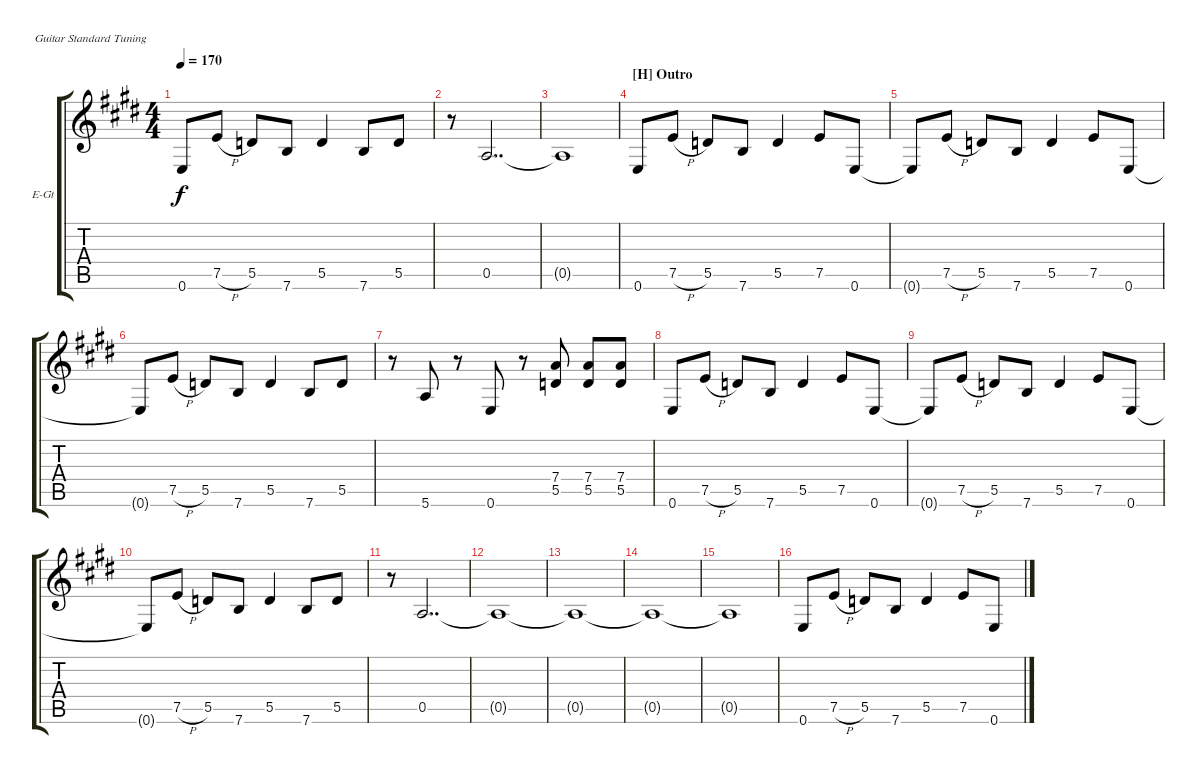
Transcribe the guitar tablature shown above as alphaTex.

\bracketExtendMode groupsimilarinstruments
\firstSystemTrackNameOrientation horizontal
\otherSystemsTrackNameOrientation horizontal
\track ("Guitar 2" "E-Gt") {instrument overdrivenguitar}
\staff {score tabs}
\tuning (E4 B3 G3 D3 A2 E2)
\ts (4 4)
\tempo 170
\clef g2
\scale
1.07818
\ks e
0.6{t}.8{dy f} 7.5{h}.8 5.5.8 7.6.8 5.5.4 7.6.8 5.5.8 |
\scale
0.921816 r.8 0.5.2{dd} |
\scale
1.07818 0.5{t}.1 |
\section ("H" "Outro")
\scale
0.921816 0.6.8 7.5{h}.8 5.5.8 7.6.8 5.5.4 7.5.8 0.6.8 |
\scale
1.07818 0.6{t}.8 7.5{h}.8 5.5.8 7.6.8 5.5.4 7.5.8 0.6.8 |
\scale
0.921816 0.6{t}.8 7.5{h}.8 5.5.8 7.6.8 5.5.4 7.6.8 5.5.8 |
\scale
1.07818 r.8 5.6.8 r.8 0.6.8 r.8 (7.4 5.5).8 (7.4 5.5).8 (7.4 5.5).8 |
\scale
0.921816 0.6.8 7.5{h}.8 5.5.8 7.6.8 5.5.4 7.5.8 0.6.8 |
\scale
1.07818 0.6{t}.8 7.5{h}.8 5.5.8 7.6.8 5.5.4 7.5.8 0.6.8 |
\scale
0.921816 0.6{t}.8 7.5{h}.8 5.5.8 7.6.8 5.5.4 7.6.8 5.5.8 |
\scale
1.07818 r.8 0.5.2{dd} |
\scale
0.921816 0.5{t}.1 |
\scale
1.07818 0.5{t}.1 |
\scale
0.921816 0.5{t}.1 |
\scale
1.07818 0.5{t}.1 |
\scale
1.10845 0.6.8 7.5{h}.8 5.5.8 7.6.8 5.5.4 7.5.8 0.6.8
